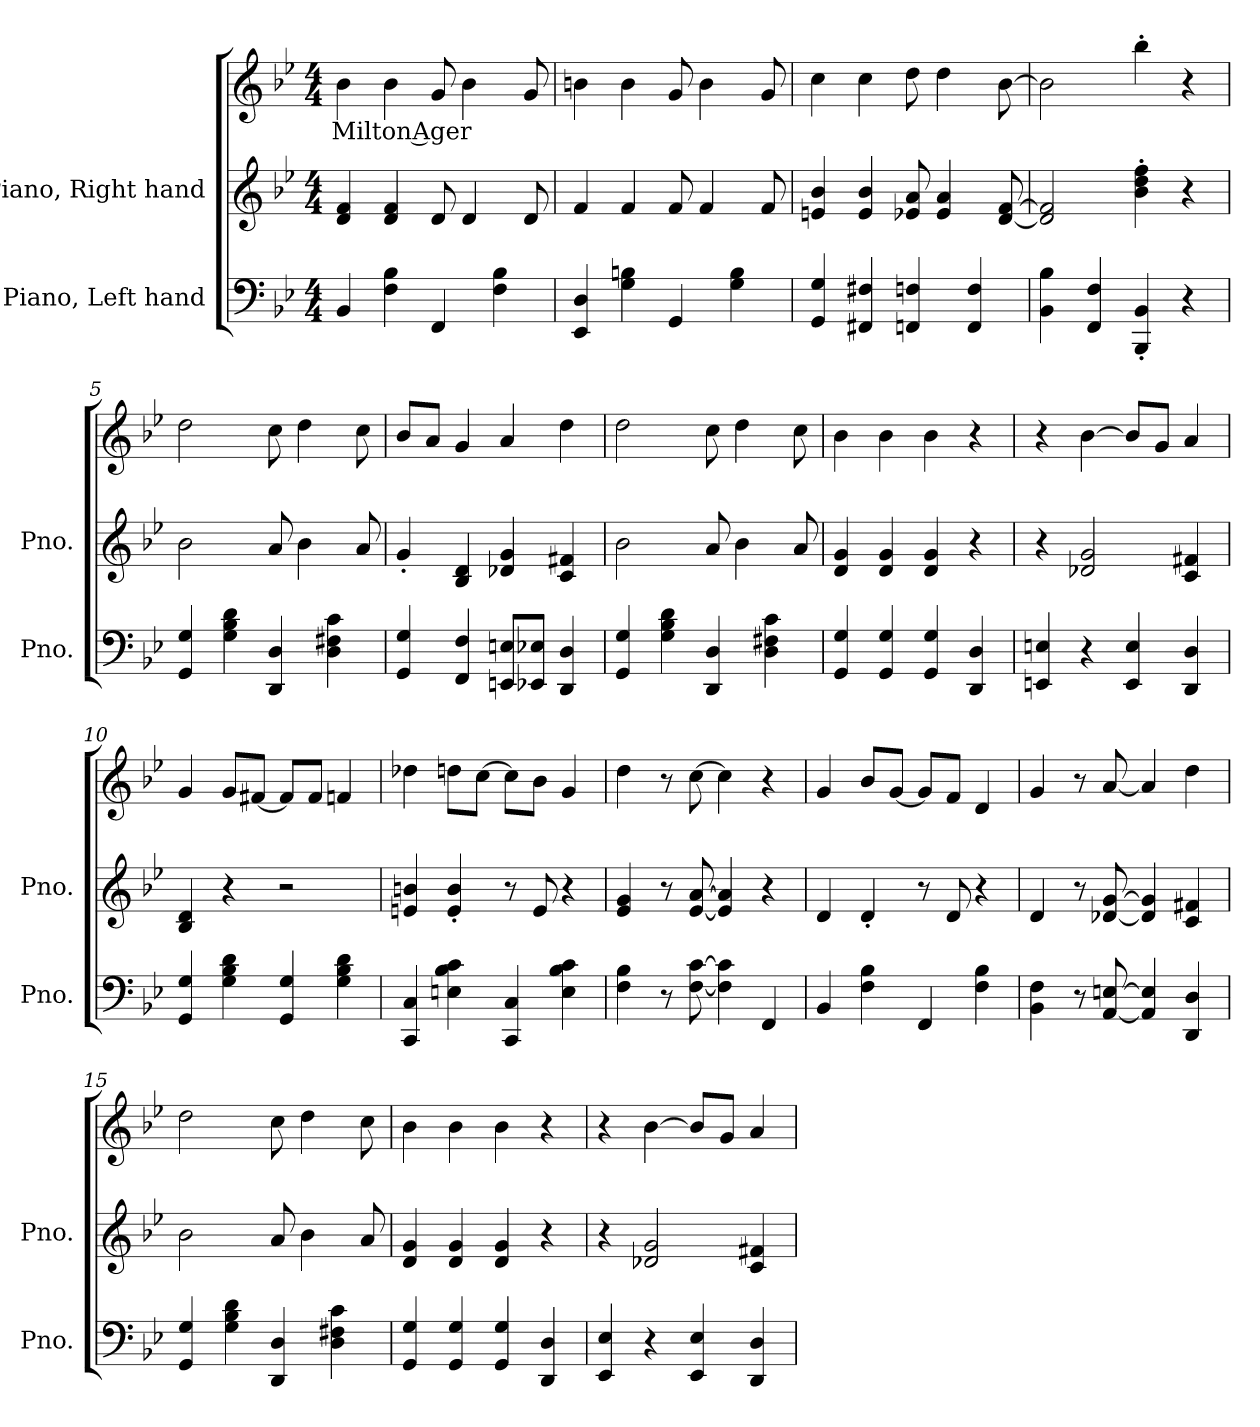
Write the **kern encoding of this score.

**kern	**kern	**kern	**text
*part2	*part1	*part1	*part1
*staff3	*staff2	*staff1	*staff1
*I"Piano, Left hand	*I"Piano, Right hand	*	*
*I'Pno.	*I'Pno.	*	*
*clefF4	*clefG2	*clefG2	*
*k[b-e-]	*k[b-e-]	*k[b-e-]	*
*M4/4	*M4/4	*M4/4	*
*MM120	*MM120	*MM120	*
=1	=1	=1	=1
!	!	!	!LO:LY:b
4BB-/	4d/ 4f/	4b-\	Milton Ager
4F\ 4B-\	4d/ 4f/	4b-\	.
4FF/	8d/	8g/	.
.	4d/	4b-\	.
4F\ 4B-\	.	.	.
.	8d/	8g/	.
=2	=2	=2	=2
4EE-/ 4D/	4f/	4bn\	.
4G\ 4Bn\	4f/	4b\	.
4GG/	8f/	8g/	.
.	4f/	4b\	.
4G\ 4B\	.	.	.
.	8f/	8g/	.
=3	=3	=3	=3
4GG/ 4G/	4en/ 4b-/	4cc\	.
4FF#X/ 4F#X/	4e/ 4b-/	4cc\	.
4FFn/ 4Fn/	8e-X/ 8a/	8dd\	.
.	4e-/ 4a/	4dd\	.
4FF/ 4F/	.	.	.
.	[8d/ [8f/	[8b-\	.
=4	=4	=4	=4
4BB-\ 4B-\	2d/] 2f/]	2b-\]	.
4FF/ 4F/	.	.	.
4BBB-/' 4BB-/'	4b-\' 4dd\' 4ff\'	4bb-'\	.
4r	4r	4r	.
!!LO:LB:g=z
=5	=5	=5	=5
4GG/ 4G/	2b-\	2dd\	.
4G\ 4B-\ 4d\	.	.	.
4DD/ 4D/	8a/	8cc\	.
.	4b-\	4dd\	.
4D\ 4F#X\ 4c\	.	.	.
.	8a/	8cc\	.
=6	=6	=6	=6
4GG/ 4G/	4g'/	8b-/L	.
.	.	8a/J	.
4FF/ 4F/	4B-/ 4d/	4g/	.
8EEn/ 8En/L	4d-X/ 4g/	4a/	.
8EE-X/ 8E-X/J	.	.	.
4DD/ 4D/	4c/ 4f#X/	4dd\	.
=7	=7	=7	=7
4GG/ 4G/	2b-\	2dd\	.
4G\ 4B-\ 4d\	.	.	.
4DD/ 4D/	8a/	8cc\	.
.	4b-\	4dd\	.
4D\ 4F#X\ 4c\	.	.	.
.	8a/	8cc\	.
=8	=8	=8	=8
4GG/ 4G/	4d/ 4g/	4b-\	.
4GG/ 4G/	4d/ 4g/	4b-\	.
4GG/ 4G/	4d/ 4g/	4b-\	.
4DD/ 4D/	4r	4r	.
=9	=9	=9	=9
4EEn/ 4En/	4r	4r	.
4r	2d-X/ 2g/	[4b-\	.
4EE/ 4E/	.	8b-/L]	.
.	.	8g/J	.
4DD/ 4D/	4c/ 4f#X/	4a/	.
!!LO:LB:g=z
=10	=10	=10	=10
4GG/ 4G/	4B-/ 4d/	4g/	.
4G\ 4B-\ 4d\	4r	8g/L	.
.	.	[8f#X/J	.
4GG/ 4G/	2r	8f#/L]	.
.	.	8f#/J	.
4G\ 4B-\ 4d\	.	4fn/	.
=11	=11	=11	=11
4CC/ 4C/	4en/ 4bn/	4dd-X\	.
4En\ 4B-\ 4c\	4e/' 4b/'	8ddn\L	.
.	.	[8cc\J	.
4CC/ 4C/	8r	8cc\L]	.
.	8e/	8b-\J	.
4E\ 4B-\ 4c\	4r	4g/	.
=12	=12	=12	=12
4F\ 4B-\	4e-/ 4g/	4dd\	.
8r	8r	8r	.
[8F\ [8c\	[8e-/ [8a/	[8cc\	.
4F\] 4c\]	4e-/] 4a/]	4cc\]	.
4FF/	4r	4r	.
=13	=13	=13	=13
4BB-/	4d/	4g/	.
4F\ 4B-\	4d'/	8b-/L	.
.	.	[8g/J	.
4FF/	8r	8g/L]	.
.	8d/	8f/J	.
4F\ 4B-\	4r	4d/	.
=14	=14	=14	=14
4BB-\ 4F\	4d/	4g/	.
8r	8r	8r	.
[8AA/ [8En/	[8d-X/ [8g/	[8a/	.
4AA/] 4E/]	4d-/] 4g/]	4a/]	.
4DD/ 4D/	4c/ 4f#X/	4dd\	.
!!LO:LB:g=z
=15	=15	=15	=15
4GG/ 4G/	2b-\	2dd\	.
4G\ 4B-\ 4d\	.	.	.
4DD/ 4D/	8a/	8cc\	.
.	4b-\	4dd\	.
4D\ 4F#X\ 4c\	.	.	.
.	8a/	8cc\	.
=16	=16	=16	=16
4GG/ 4G/	4d/ 4g/	4b-\	.
4GG/ 4G/	4d/ 4g/	4b-\	.
4GG/ 4G/	4d/ 4g/	4b-\	.
4DD/ 4D/	4r	4r	.
=17	=17	=17	=17
4EE-/ 4E-/	4r	4r	.
4r	2d-X/ 2g/	[4b-\	.
4EE-/ 4E-/	.	8b-/L]	.
.	.	8g/J	.
4DD/ 4D/	4c/ 4f#X/	4a/	.
=	=	=	=
*-	*-	*-	*-
